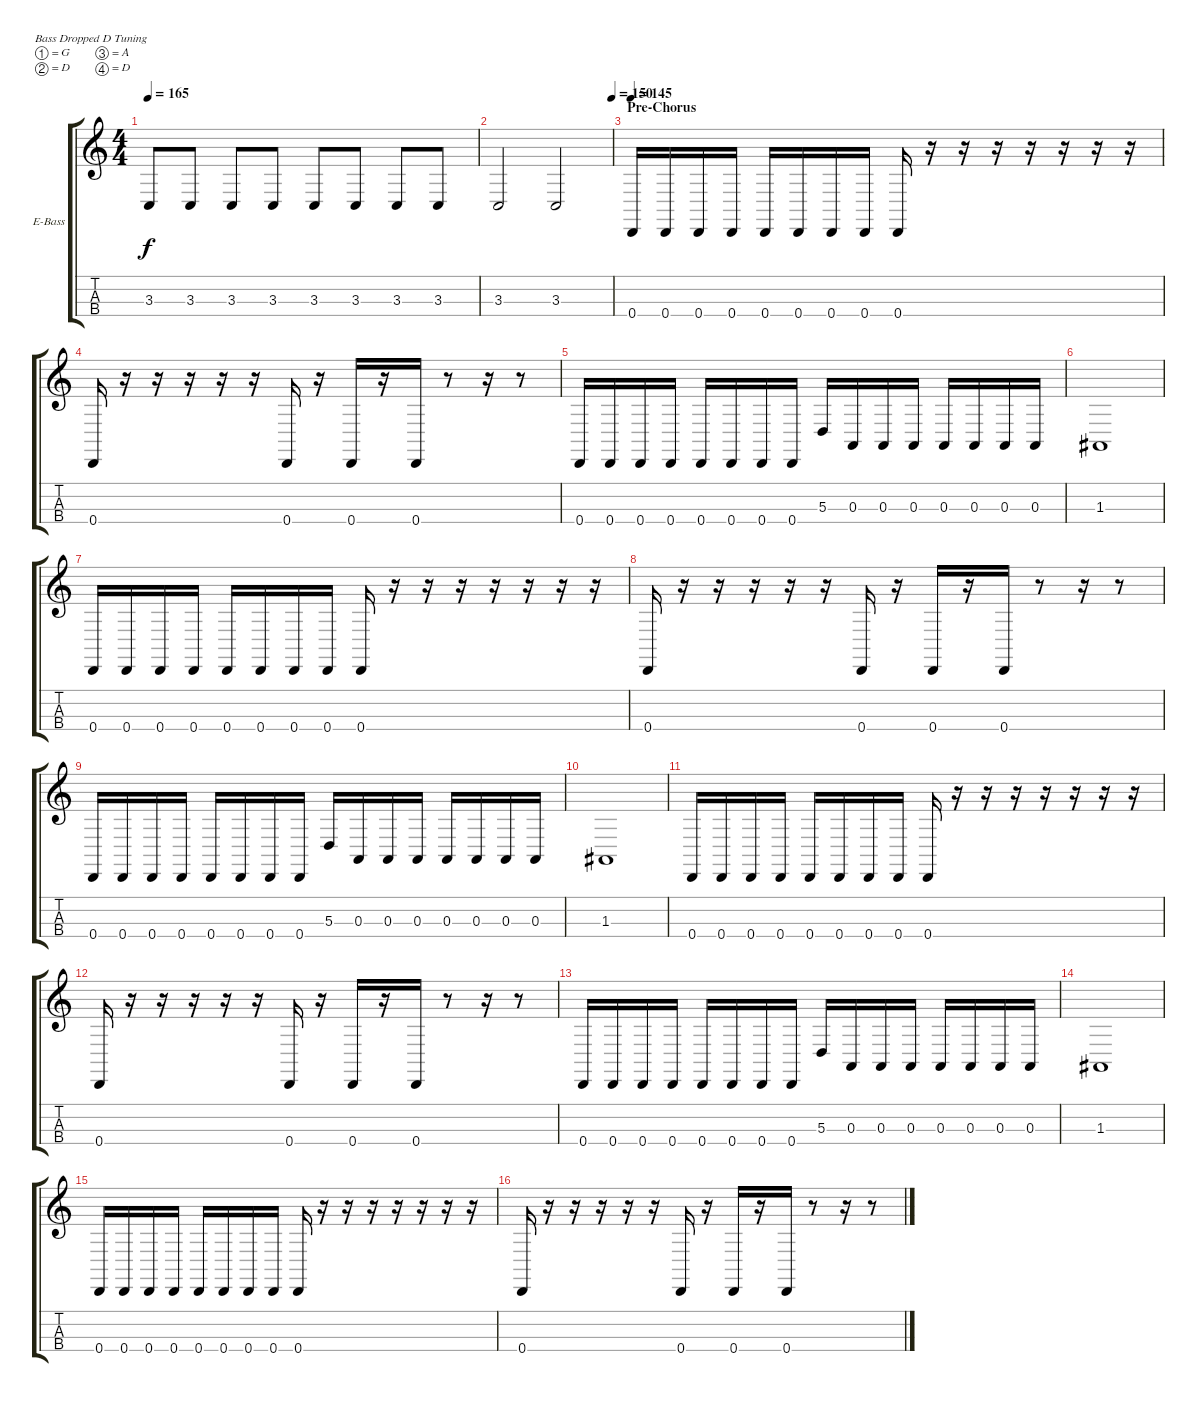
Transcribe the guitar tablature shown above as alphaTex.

\bracketExtendMode groupsimilarinstruments
\firstSystemTrackNameOrientation horizontal
\otherSystemsTrackNameOrientation horizontal
\track ("Brian White" "E-Bass") {instrument electricbassfinger}
\staff {score tabs}
\tuning (G2 D2 A1 D1)
\ts (4 4)
\tempo 165
\clef g2
\scale
0.333333
\ks c
3.3.8{dy f} 3.3.8 3.3.8 3.3.8 3.3.8 3.3.8 3.3.8 3.3.8 |
\tempo (150 1)
\scale
0.333333 3.3.2 3.3.2 |
\section ("" "Pre-Chorus")
\tempo 145
\scale
0.333333 0.4.16 0.4.16 0.4.16 0.4.16 0.4.16 0.4.16 0.4.16 0.4.16 0.4.16 r.16 r.16 r.16 r.16 r.16 r.16 r.16 |
\scale
0.333333 0.4.16 r.16 r.16 r.16 r.16 r.16 0.4.16 r.16 0.4.16 r.16 0.4.16 r.8 r.16 r.8 |
\scale
0.333333 0.4.16 0.4.16 0.4.16 0.4.16 0.4.16 0.4.16 0.4.16 0.4.16 5.3.16 0.3.16 0.3.16 0.3.16 0.3.16 0.3.16 0.3.16 0.3.16 |
\scale
0.333333 1.3.1 |
\scale
0.333333 0.4.16 0.4.16 0.4.16 0.4.16 0.4.16 0.4.16 0.4.16 0.4.16 0.4.16 r.16 r.16 r.16 r.16 r.16 r.16 r.16 |
\scale
0.333333 0.4.16 r.16 r.16 r.16 r.16 r.16 0.4.16 r.16 0.4.16 r.16 0.4.16 r.8 r.16 r.8 |
\scale
0.333333 0.4.16 0.4.16 0.4.16 0.4.16 0.4.16 0.4.16 0.4.16 0.4.16 5.3.16 0.3.16 0.3.16 0.3.16 0.3.16 0.3.16 0.3.16 0.3.16 |
\scale
0.333333 1.3.1 |
\scale
0.333333 0.4.16 0.4.16 0.4.16 0.4.16 0.4.16 0.4.16 0.4.16 0.4.16 0.4.16 r.16 r.16 r.16 r.16 r.16 r.16 r.16 |
\scale
0.333333 0.4.16 r.16 r.16 r.16 r.16 r.16 0.4.16 r.16 0.4.16 r.16 0.4.16 r.8 r.16 r.8 |
\scale
0.333333 0.4.16 0.4.16 0.4.16 0.4.16 0.4.16 0.4.16 0.4.16 0.4.16 5.3.16 0.3.16 0.3.16 0.3.16 0.3.16 0.3.16 0.3.16 0.3.16 |
\scale
0.333333 1.3.1 |
\scale
0.333333 0.4.16 0.4.16 0.4.16 0.4.16 0.4.16 0.4.16 0.4.16 0.4.16 0.4.16 r.16 r.16 r.16 r.16 r.16 r.16 r.16 |
\scale
0.333333 0.4.16 r.16 r.16 r.16 r.16 r.16 0.4.16 r.16 0.4.16 r.16 0.4.16 r.8 r.16 r.8
